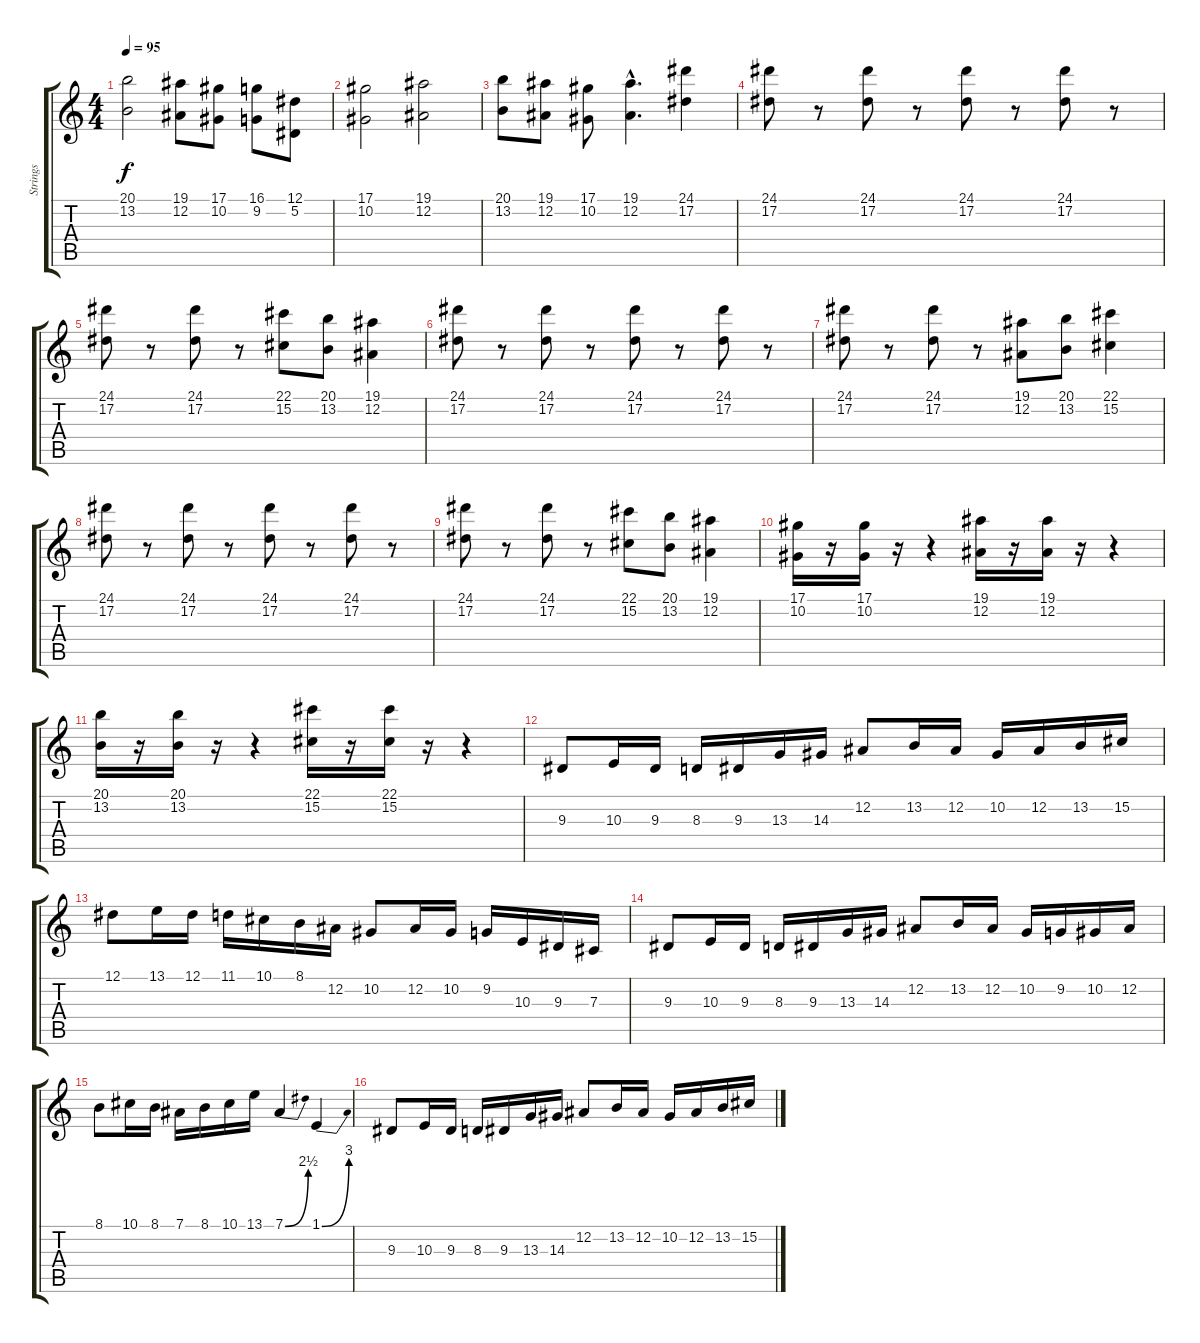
\track ("Strings" "Strings") {instrument stringensemble1}
\staff {score tabs}
\tuning (Eb4 Bb3 Gb3 Db3 Ab2 Eb2) {hide}
\ts (4 4)
\tempo 95
\clef g2
\ks c
(20.1 13.2).2{dy f} (19.1 12.2).8 (17.1 10.2).8 (16.1 9.2).8 (12.1 5.2).8 |
(17.1 10.2).2 (19.1 12.2).2 |
(20.1 13.2).8 (19.1 12.2).8 (17.1 10.2).8 (19.1{hac} 12.2{hac}).4{d} (24.1 17.2).4 |
(24.1 17.2).8 r.8 (24.1 17.2).8 r.8 (24.1 17.2).8 r.8 (24.1 17.2).8 r.8 |
(24.1 17.2).8 r.8 (24.1 17.2).8 r.8 (22.1 15.2).8 (20.1 13.2).8 (19.1 12.2).4 |
(24.1 17.2).8 r.8 (24.1 17.2).8 r.8 (24.1 17.2).8 r.8 (24.1 17.2).8 r.8 |
(24.1 17.2).8 r.8 (24.1 17.2).8 r.8 (19.1 12.2).8 (20.1 13.2).8 (22.1 15.2).4 |
(24.1 17.2).8 r.8 (24.1 17.2).8 r.8 (24.1 17.2).8 r.8 (24.1 17.2).8 r.8 |
(24.1 17.2).8 r.8 (24.1 17.2).8 r.8 (22.1 15.2).8 (20.1 13.2).8 (19.1 12.2).4 |
(17.1 10.2).16 r.16 (17.1 10.2).16 r.16 r.4 (19.1 12.2).16 r.16 (19.1 12.2).16 r.16 r.4 |
(20.1 13.2).16 r.16 (20.1 13.2).16 r.16 r.4 (22.1 15.2).16 r.16 (22.1 15.2).16 r.16 r.4 |
9.3.8 10.3.16 9.3.16 8.3.16 9.3.16 13.3.16 14.3.16 12.2.8 13.2.16 12.2.16 10.2.16 12.2.16 13.2.16 15.2.16 |
12.1.8 13.1.16 12.1.16 11.1.16 10.1.16 8.1.16 12.2.16 10.2.8 12.2.16 10.2.16 9.2.16 10.3.16 9.3.16 7.3.16 |
9.3.8 10.3.16 9.3.16 8.3.16 9.3.16 13.3.16 14.3.16 12.2.8 13.2.16 12.2.16 10.2.16 9.2.16 10.2.16 12.2.16 |
8.1.8 10.1.16 8.1.16 7.1.16 8.1.16 10.1.16 13.1.16 7.1{be (bend 0 0 60 10)}.4 1.1{be (bend 0 0 60 12)}.4 |
9.3.8 10.3.16 9.3.16 8.3.16 9.3.16 13.3.16 14.3.16 12.2.8 13.2.16 12.2.16 10.2.16 12.2.16 13.2.16 15.2.16
